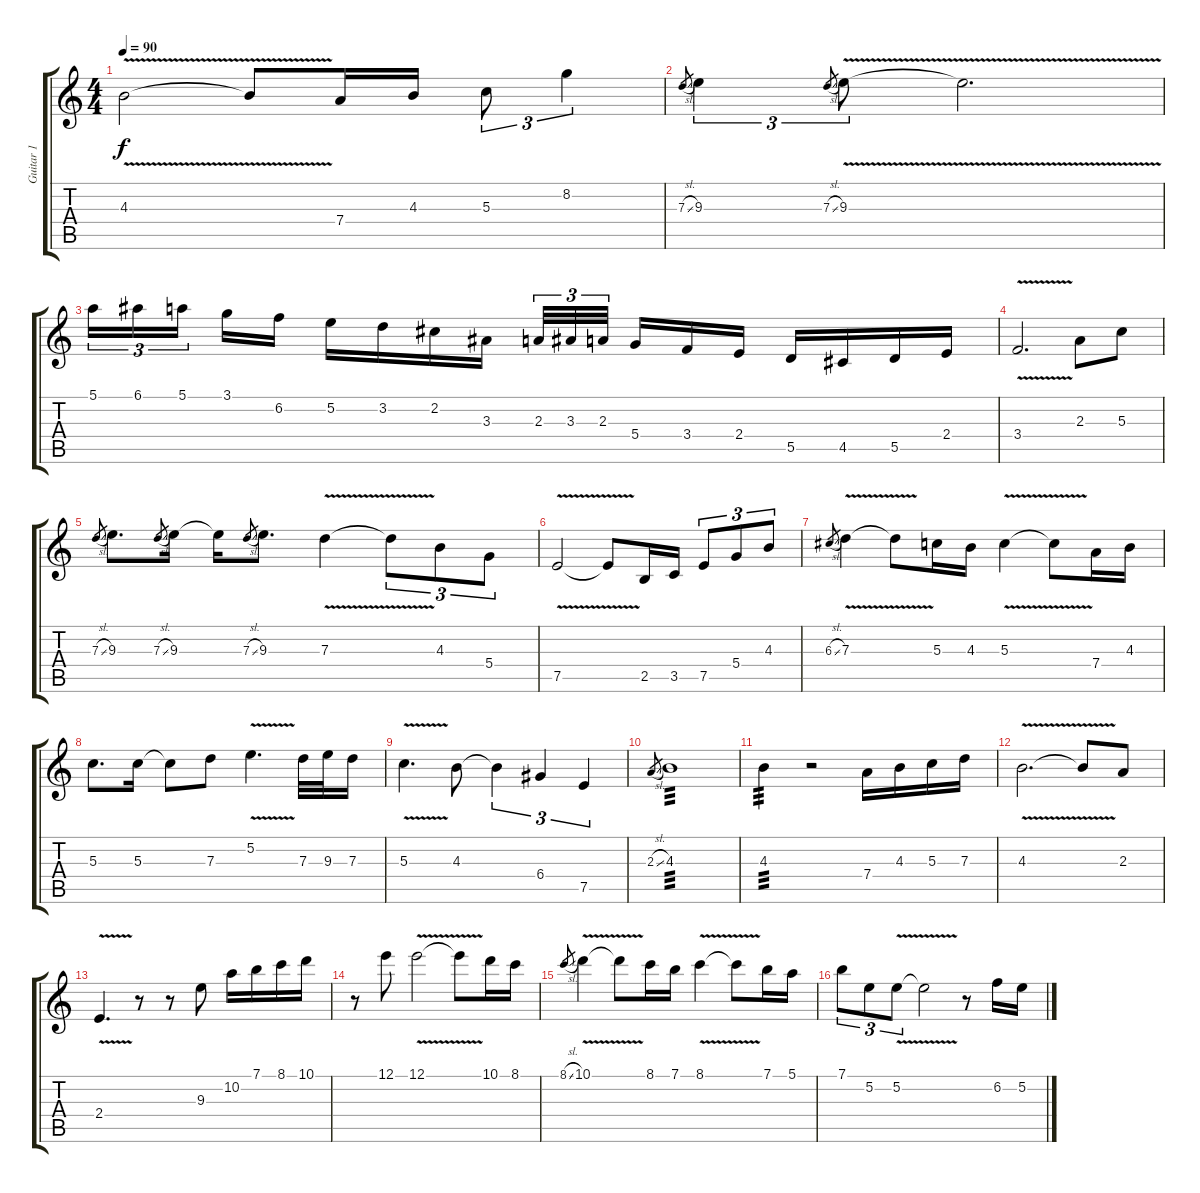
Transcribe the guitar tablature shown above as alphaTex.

\track ("Guitar 1" "Guitar 1") {instrument acousticguitarnylon}
\staff {score tabs}
\tuning (E4 B3 G3 D3 A2 E2) {hide}
\ts (4 4)
\tempo 90
\clef g2
\ks c
4.3{v}.2{dy f} 4.3{t}.8 7.4.16 4.3.16 5.3.8{tu (3 2)} 8.2.4{tu (3 2)} |
7.3{sl}.8{gr} 9.3.4{tu (3 2)} 7.3{sl}.8{gr} 9.3{v}.8{tu (3 2)} 9.3{v t}.2{d} |
5.1.16{tu (3 2)} 6.1.16{tu (3 2)} 5.1.16{tu (3 2) beam splitsecondary} 3.1.16 6.2.16 5.2.16 3.2.16 2.2.16 3.3.16 2.3.32{tu (3 2)} 3.3.32{tu (3 2)} 2.3.32{tu (3 2) beam splitsecondary} 5.4.16 3.4.16 2.4.16 5.5.16 4.5.16 5.5.16 2.4.16 |
3.4{v}.2{d} 2.3.8 5.3.8 |
7.3{sl}.8{gr} 9.3.8{d} 7.3{sl}.8{gr} 9.3.16 9.3{t}.16 7.3{sl}.8{gr} 9.3.8{d} 7.3{v}.4 7.3{t}.8{tu (3 2)} 4.3.8{tu (3 2)} 5.4.8{tu (3 2)} |
7.5{v}.2 7.5{t}.8 2.5.16 3.5.16 7.5.8{tu (3 2)} 5.4.8{tu (3 2)} 4.3.8{tu (3 2)} |
6.3{sl}.8{gr} 7.3{v}.4 7.3{t}.8 5.3.16 4.3.16 5.3{v}.4 5.3{t}.8 7.4.16 4.3.16 |
5.3.8{d} 5.3.16 5.3{t}.8 7.3.8 5.2{v}.4{d} 7.3.32 9.3.32 7.3.16 |
5.3{v}.4{d} 4.3.8 4.3{t}.4{tu (3 2)} 6.4.4{tu (3 2)} 7.5.4{tu (3 2)} |
2.3{sl}.8{gr} 4.3.1{tp 3} |
4.3.4{tp 3} r.2 7.4.16 4.3.16 5.3.16 7.3.16 |
4.3{v}.2{d} 4.3{t}.8 2.3.8 |
2.4{v}.4{d} r.8 r.8 9.3.8 10.2.16 7.1.16 8.1.16 10.1.16 |
r.8 12.1.8 12.1{v}.2 12.1{t}.8 10.1.16 8.1.16 |
8.1{sl}.8{gr} 10.1{v}.4 10.1{t}.8 8.1.16 7.1.16 8.1{v}.4 8.1{t}.8 7.1.16 5.1.16 |
7.1.8{tu (3 2)} 5.2.8{tu (3 2)} 5.2{v}.8{tu (3 2)} 5.2{t}.2 r.8 6.2.16 5.2.16
